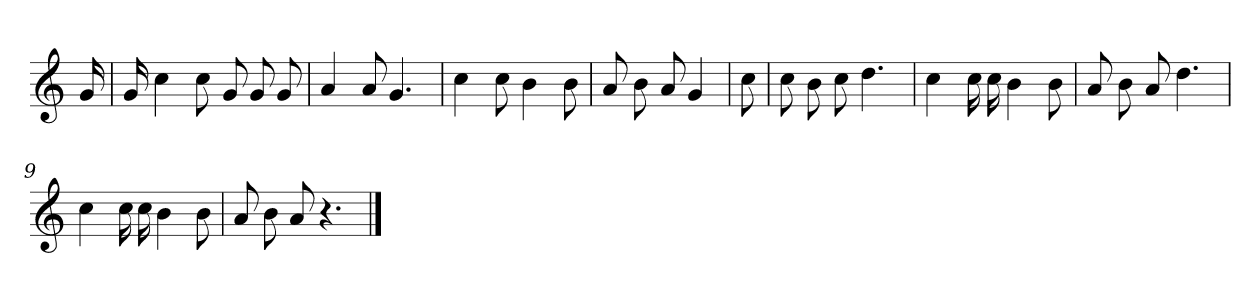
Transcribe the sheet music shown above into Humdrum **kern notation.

**kern
*part1
*staff1
*clefG2
*k[]
=
16g
=1
16g
4cc
8cc
8g
8g
8g
=2
4a
8a
4.g
=3
4cc
8cc
4b
8b
=4
8a
8b
8a
4g
=5
8cc
=6
8cc
8b
8cc
4.dd
=7
4cc
16cc
16cc
4b
8b
=8
8a
8b
8a
4.dd
=9
4cc
16cc
16cc
4b
8b
=10
8a
8b
8a
4.r
==
*-
